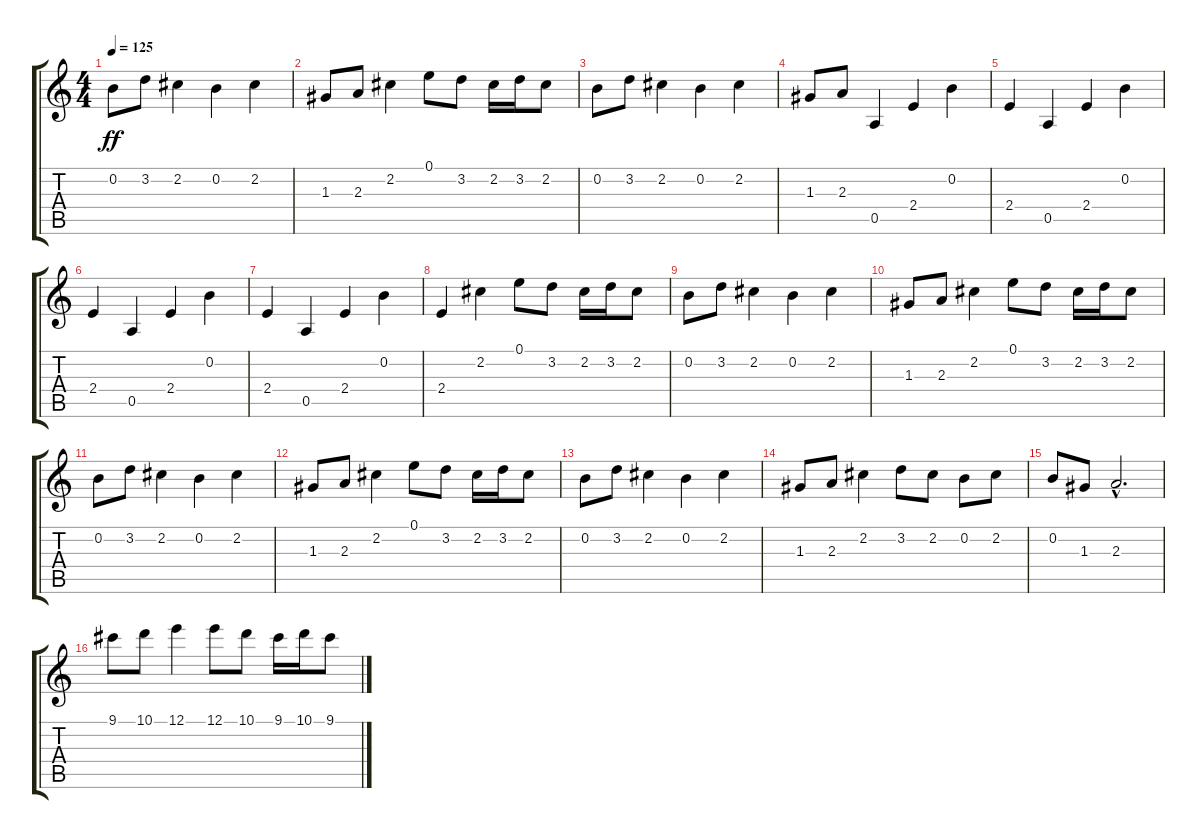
\track "" {instrument acousticguitarnylon}
\staff {score tabs}
\tuning (E4 B3 G3 D3 A2 E2) {hide}
\ts (4 4)
\tempo 125
\clef g2
\ks c
0.2.8{dy ff} 3.2.8 2.2.4 0.2.4 2.2.4 |
1.3.8 2.3.8 2.2.4 0.1.8 3.2.8 2.2.16 3.2.16 2.2.8 |
0.2.8 3.2.8 2.2.4 0.2.4 2.2.4 |
1.3.8 2.3.8 0.5.4 2.4.4 0.2.4 |
2.4.4 0.5.4 2.4.4 0.2.4 |
2.4.4 0.5.4 2.4.4 0.2.4 |
2.4.4 0.5.4 2.4.4 0.2.4 |
2.4.4 2.2.4 0.1.8 3.2.8 2.2.16 3.2.16 2.2.8 |
0.2.8 3.2.8 2.2.4 0.2.4 2.2.4 |
1.3.8 2.3.8 2.2.4 0.1.8 3.2.8 2.2.16 3.2.16 2.2.8 |
0.2.8 3.2.8 2.2.4 0.2.4 2.2.4 |
1.3.8 2.3.8 2.2.4 0.1.8 3.2.8 2.2.16 3.2.16 2.2.8 |
0.2.8 3.2.8 2.2.4 0.2.4 2.2.4 |
1.3.8 2.3.8 2.2.4 3.2.8 2.2.8 0.2.8 2.2.8 |
0.2.8 1.3.8 2.3{hac}.2{d} |
9.1.8 10.1.8 12.1.4 12.1.8 10.1.8 9.1.16 10.1.16 9.1.8
